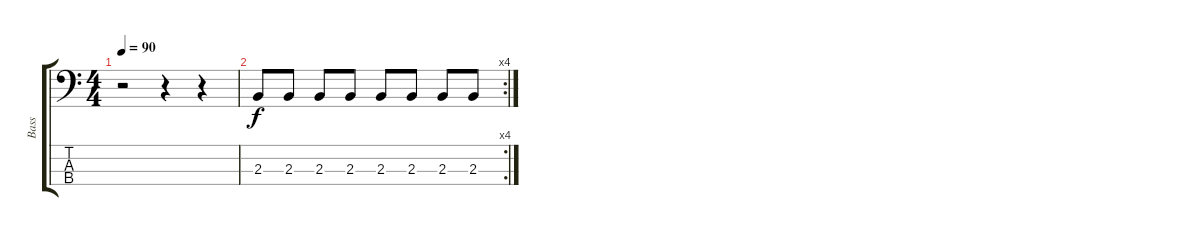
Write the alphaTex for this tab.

\track ("Bass" "Bass") {instrument electricbassfinger}
\staff {score tabs}
\tuning (G2 D2 A1 E1) {hide}
\ts (4 4)
\tempo 90
\clef f4
\ks c
r.2{dy f} r.4 r.4 |
\rc 4
2.3.8 2.3.8 2.3.8 2.3.8 2.3.8 2.3.8 2.3.8 2.3.8
